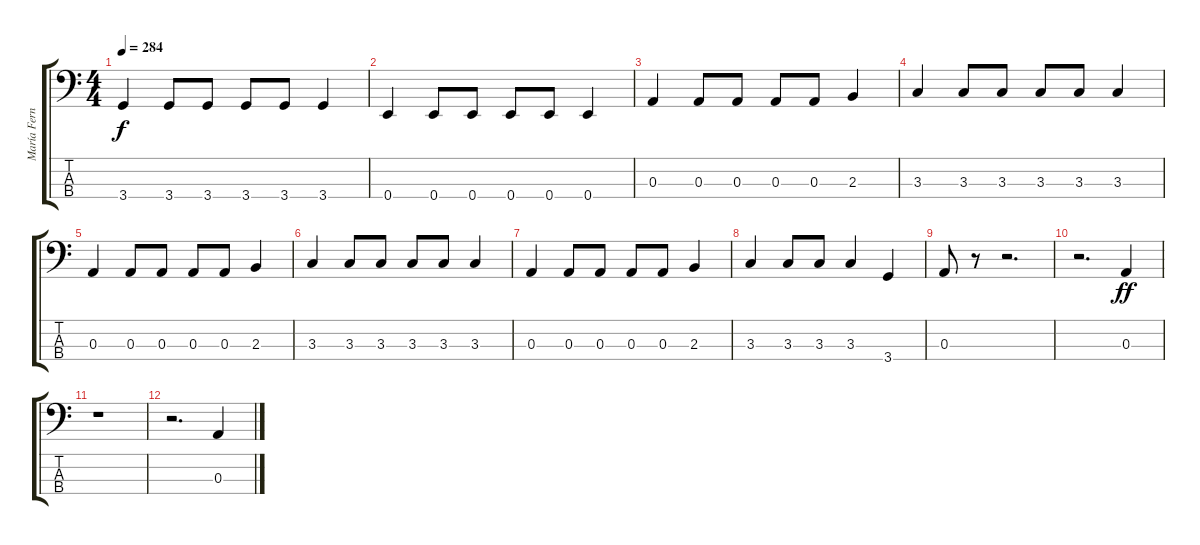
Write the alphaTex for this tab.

\track ("María Fernanda (bajo)" "María Fern") {instrument electricbasspick}
\staff {score tabs}
\tuning (G2 D2 A1 E1) {hide}
\ts (4 4)
\tempo 284
\clef f4
\ks c
3.4.4{dy f} 3.4.8 3.4.8 3.4.8 3.4.8 3.4.4 |
0.4.4 0.4.8 0.4.8 0.4.8 0.4.8 0.4.4 |
0.3.4 0.3.8 0.3.8 0.3.8 0.3.8 2.3.4 |
3.3.4 3.3.8 3.3.8 3.3.8 3.3.8 3.3.4 |
0.3.4 0.3.8 0.3.8 0.3.8 0.3.8 2.3.4 |
3.3.4 3.3.8 3.3.8 3.3.8 3.3.8 3.3.4 |
0.3.4 0.3.8 0.3.8 0.3.8 0.3.8 2.3.4 |
3.3.4 3.3.8 3.3.8 3.3.4 3.4.4 |
0.3.8 r.8 r.2{d} |
r.2{d} 0.3.4{dy ff} |
r.1 |
r.2{d} 0.3.4
